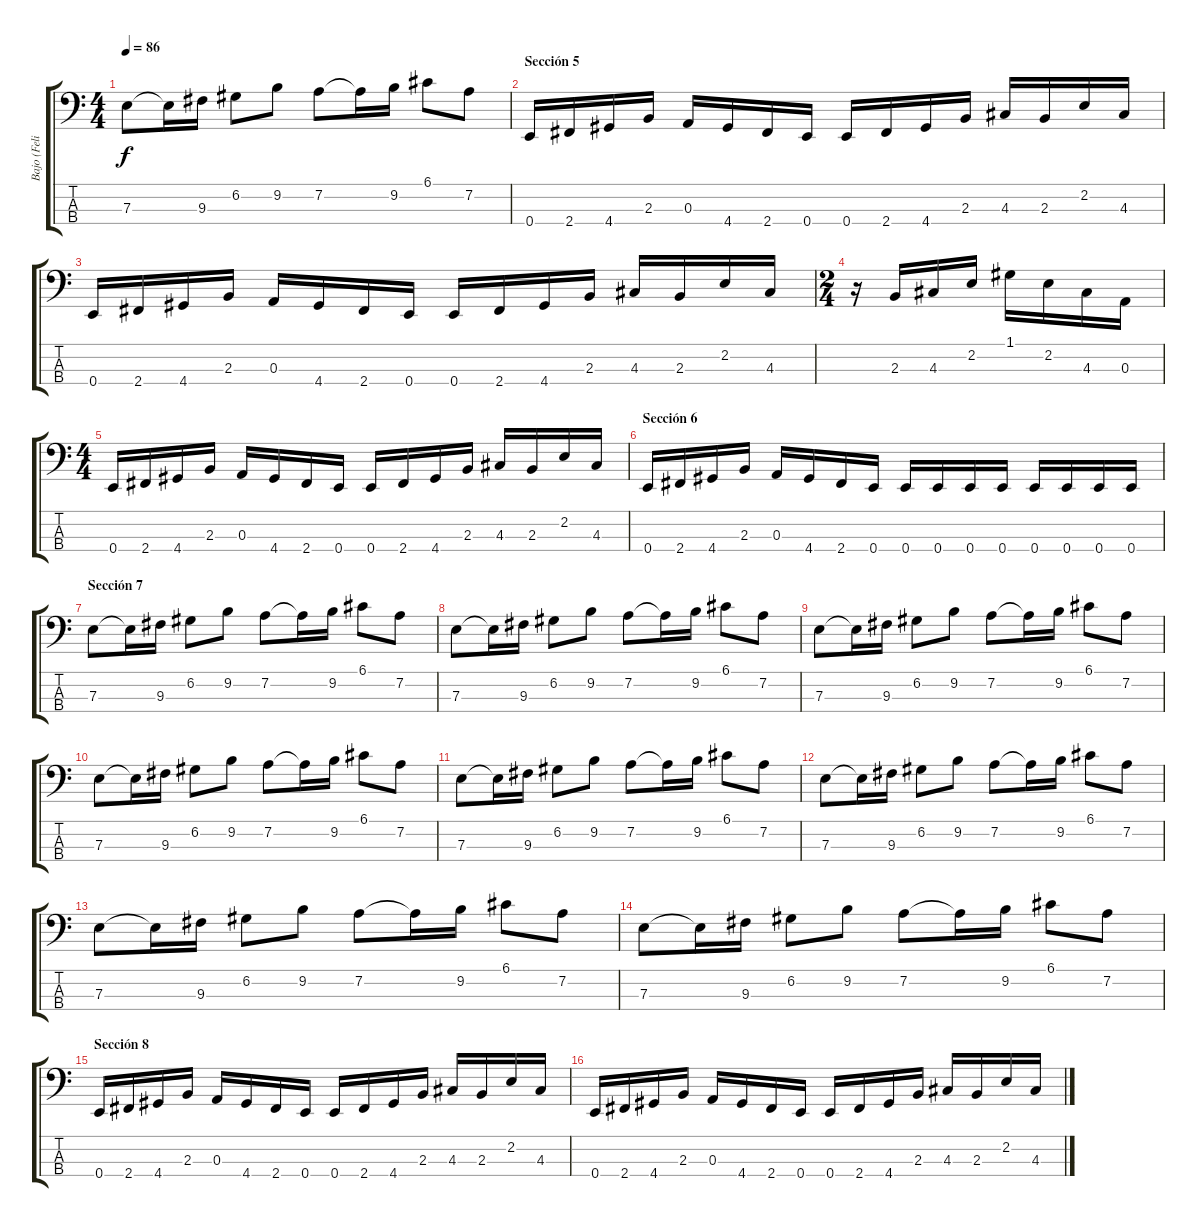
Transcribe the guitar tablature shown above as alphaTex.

\track ("Bajo (Felipe)" "Bajo (Feli") {instrument electricbassfinger}
\staff {score tabs}
\tuning (G2 D2 A1 E1) {hide}
\ts (4 4)
\tempo 86
\clef f4
\ks c
7.3.8{dy f} 7.3{t}.16 9.3.16 6.2.8 9.2.8 7.2.8 7.2{t}.16 9.2.16 6.1.8 7.2.8 |
\section ("" "Sección 5")
0.4.16 2.4.16 4.4.16 2.3.16 0.3.16 4.4.16 2.4.16 0.4.16 0.4.16 2.4.16 4.4.16 2.3.16 4.3.16 2.3.16 2.2.16 4.3.16 |
0.4.16 2.4.16 4.4.16 2.3.16 0.3.16 4.4.16 2.4.16 0.4.16 0.4.16 2.4.16 4.4.16 2.3.16 4.3.16 2.3.16 2.2.16 4.3.16 |
\ts (2 4)
r.16 2.3.16 4.3.16 2.2.16 1.1.16 2.2.16 4.3.16 0.3.16 |
\ts (4 4)
0.4.16 2.4.16 4.4.16 2.3.16 0.3.16 4.4.16 2.4.16 0.4.16 0.4.16 2.4.16 4.4.16 2.3.16 4.3.16 2.3.16 2.2.16 4.3.16 |
\section ("" "Sección 6")
0.4.16 2.4.16 4.4.16 2.3.16 0.3.16 4.4.16 2.4.16 0.4.16 0.4.16 0.4.16 0.4.16 0.4.16 0.4.16 0.4.16 0.4.16 0.4.16 |
\section ("" "Sección 7")
7.3.8 7.3{t}.16 9.3.16 6.2.8 9.2.8 7.2.8 7.2{t}.16 9.2.16 6.1.8 7.2.8 |
7.3.8 7.3{t}.16 9.3.16 6.2.8 9.2.8 7.2.8 7.2{t}.16 9.2.16 6.1.8 7.2.8 |
7.3.8 7.3{t}.16 9.3.16 6.2.8 9.2.8 7.2.8 7.2{t}.16 9.2.16 6.1.8 7.2.8 |
7.3.8 7.3{t}.16 9.3.16 6.2.8 9.2.8 7.2.8 7.2{t}.16 9.2.16 6.1.8 7.2.8 |
7.3.8 7.3{t}.16 9.3.16 6.2.8 9.2.8 7.2.8 7.2{t}.16 9.2.16 6.1.8 7.2.8 |
7.3.8 7.3{t}.16 9.3.16 6.2.8 9.2.8 7.2.8 7.2{t}.16 9.2.16 6.1.8 7.2.8 |
7.3.8 7.3{t}.16 9.3.16 6.2.8 9.2.8 7.2.8 7.2{t}.16 9.2.16 6.1.8 7.2.8 |
7.3.8 7.3{t}.16 9.3.16 6.2.8 9.2.8 7.2.8 7.2{t}.16 9.2.16 6.1.8 7.2.8 |
\section ("" "Sección 8")
0.4.16 2.4.16 4.4.16 2.3.16 0.3.16 4.4.16 2.4.16 0.4.16 0.4.16 2.4.16 4.4.16 2.3.16 4.3.16 2.3.16 2.2.16 4.3.16 |
0.4.16 2.4.16 4.4.16 2.3.16 0.3.16 4.4.16 2.4.16 0.4.16 0.4.16 2.4.16 4.4.16 2.3.16 4.3.16 2.3.16 2.2.16 4.3.16
